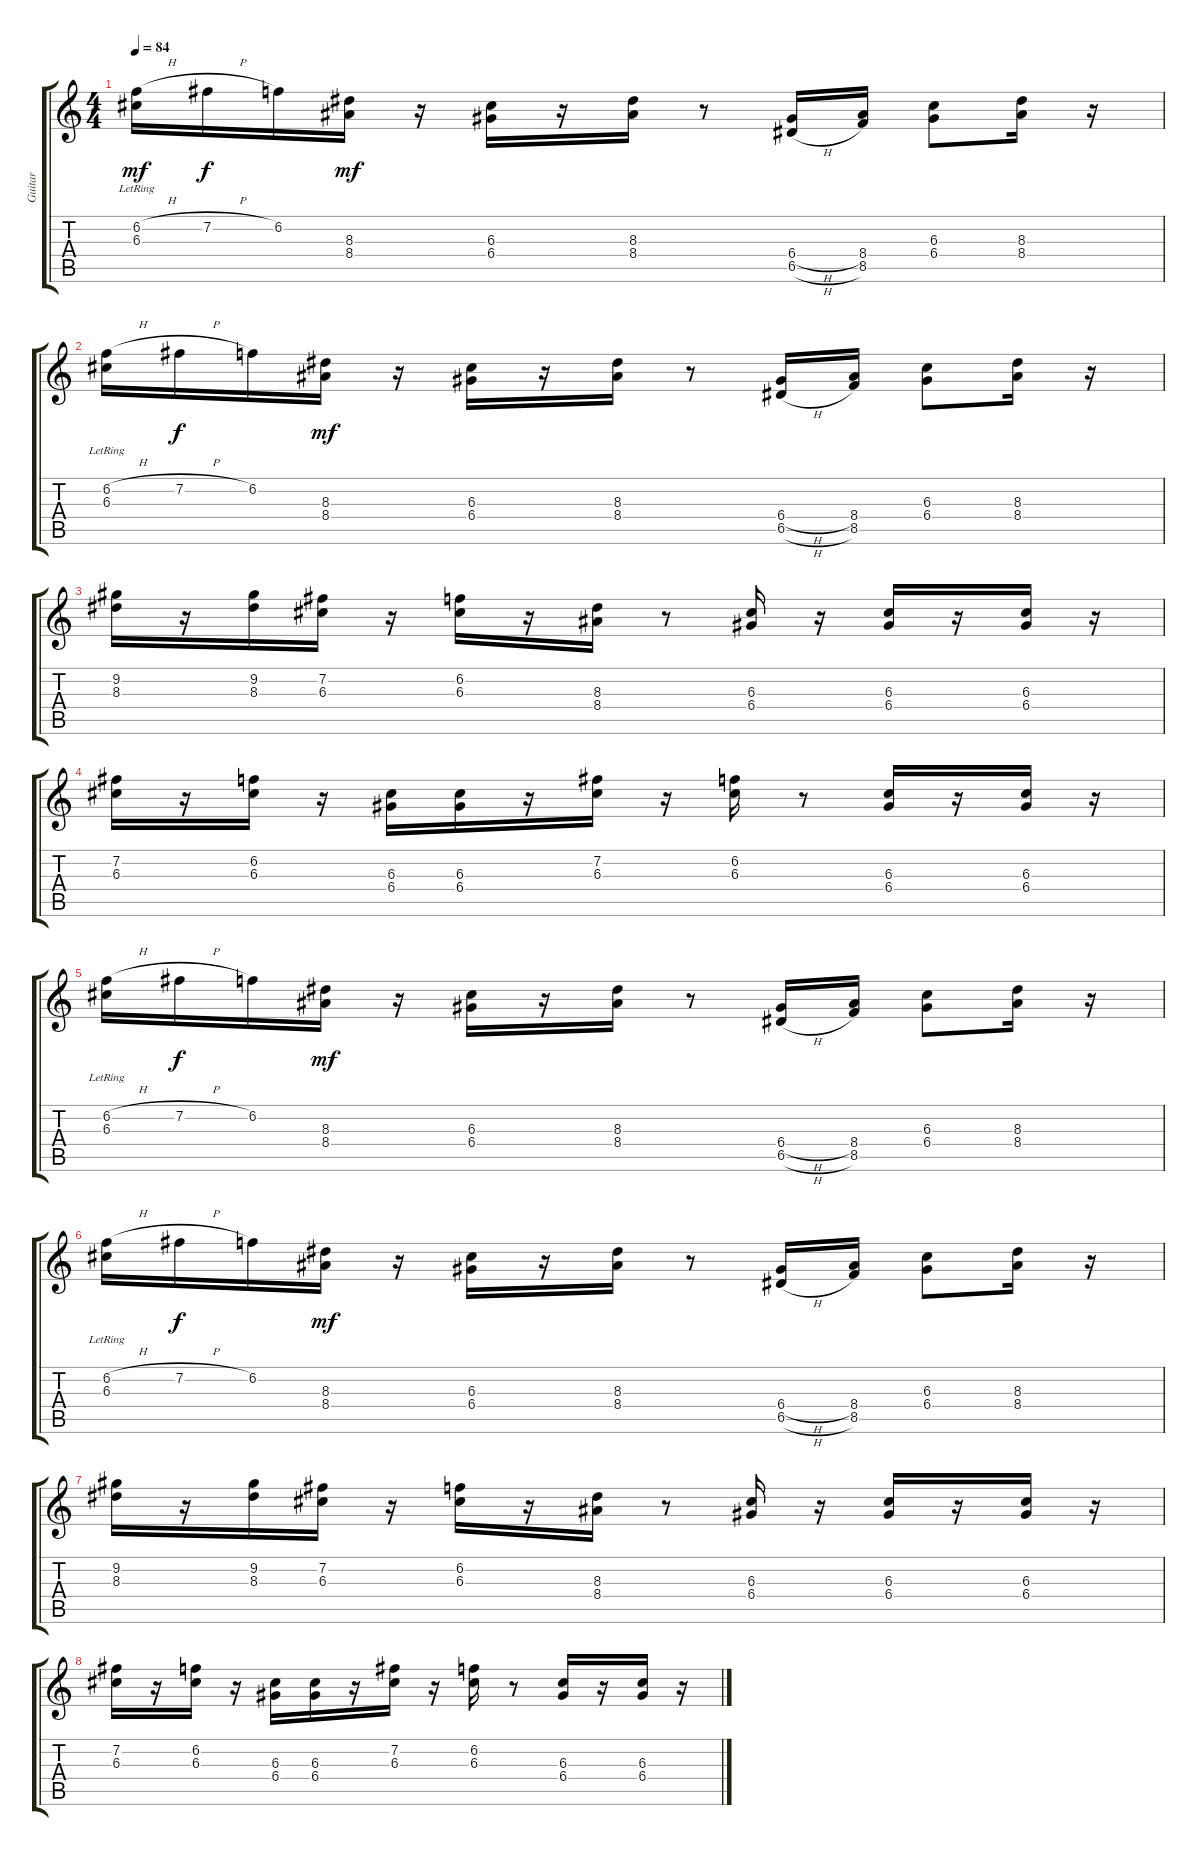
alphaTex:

\track ("Guitar" "Guitar") {instrument electricguitarclean}
\staff {score tabs}
\tuning (E4 B3 G3 D3 A2 E2) {hide}
\ts (4 4)
\tempo 84
\clef g2
\ks c
(6.2{h} 6.3{lr}).16{dy mf} 7.2{h}.16{dy f} 6.2.16 (8.3 8.4).16{dy mf} r.16 (6.3 6.4).16 r.16 (8.3 8.4).16 r.8 (6.4{h} 6.5{h}).16 (8.4 8.5).16 (6.3 6.4).8 (8.3 8.4).16 r.16 |
(6.2{h} 6.3{lr}).16 7.2{h}.16{dy f} 6.2.16 (8.3 8.4).16{dy mf} r.16 (6.3 6.4).16 r.16 (8.3 8.4).16 r.8 (6.4{h} 6.5{h}).16 (8.4 8.5).16 (6.3 6.4).8 (8.3 8.4).16 r.16 |
(9.2 8.3).16 r.16 (9.2 8.3).16 (7.2 6.3).16 r.16 (6.2 6.3).16 r.16 (8.3 8.4).16 r.8 (6.3 6.4).16 r.16 (6.3 6.4).16 r.16 (6.3 6.4).16 r.16 |
(7.2 6.3).16{volume 1} r.16 (6.2 6.3).16 r.16 (6.3 6.4).16 (6.3 6.4).16 r.16 (7.2 6.3).16 r.16 (6.2 6.3).16 r.8 (6.3 6.4).16 r.16 (6.3 6.4).16 r.16 |
(6.2{h} 6.3{lr}).16 7.2{h}.16{dy f} 6.2.16 (8.3 8.4).16{dy mf} r.16 (6.3 6.4).16 r.16 (8.3 8.4).16 r.8 (6.4{h} 6.5{h}).16 (8.4 8.5).16 (6.3 6.4).8 (8.3 8.4).16 r.16 |
(6.2{h} 6.3{lr}).16 7.2{h}.16{dy f} 6.2.16 (8.3 8.4).16{dy mf} r.16 (6.3 6.4).16 r.16 (8.3 8.4).16 r.8 (6.4{h} 6.5{h}).16 (8.4 8.5).16 (6.3 6.4).8 (8.3 8.4).16 r.16 |
(9.2 8.3).16 r.16 (9.2 8.3).16 (7.2 6.3).16 r.16 (6.2 6.3).16 r.16 (8.3 8.4).16 r.8 (6.3 6.4).16 r.16 (6.3 6.4).16 r.16 (6.3 6.4).16 r.16 |
(7.2 6.3).16{volume 0} r.16 (6.2 6.3).16 r.16 (6.3 6.4).16 (6.3 6.4).16 r.16 (7.2 6.3).16 r.16 (6.2 6.3).16 r.8 (6.3 6.4).16 r.16 (6.3 6.4).16 r.16
